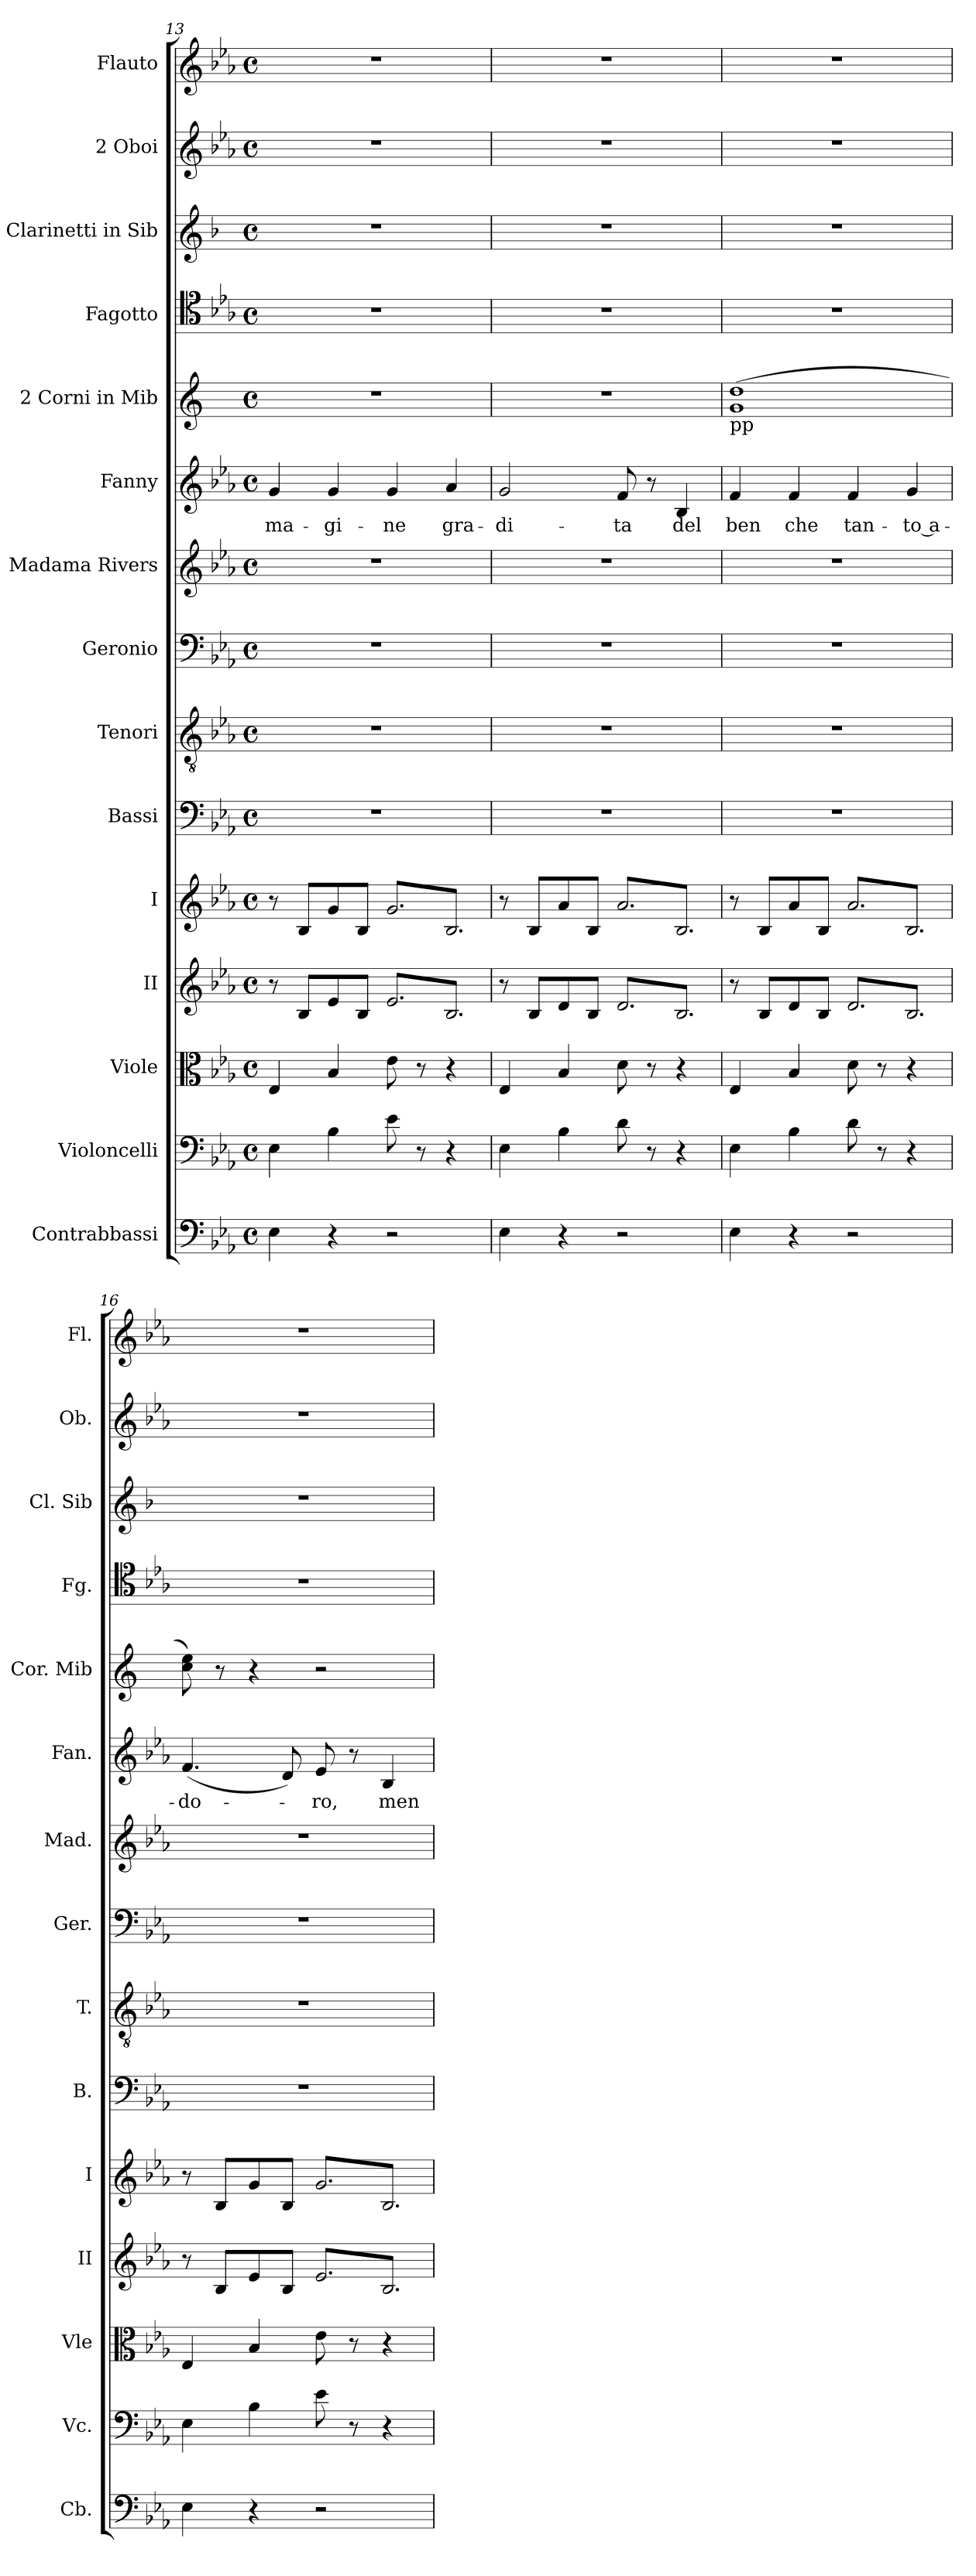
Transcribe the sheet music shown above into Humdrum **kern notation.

**kern	**kern	**kern	**kern	**kern	**kern	**kern	**kern	**kern	**kern	**text	**kern	**kern	**kern	**kern	**kern
*part15	*part14	*part13	*part12	*part11	*part10	*part9	*part8	*part7	*part6	*part6	*part5	*part4	*part3	*part2	*part1
*staff15	*staff14	*staff13	*staff12	*staff11	*staff10	*staff9	*staff8	*staff7	*staff6	*staff6	*staff5	*staff4	*staff3	*staff2	*staff1
*I"Contrabbassi	*I"Violoncelli	*I"Viole	*I"II	*I"I	*I"Bassi	*I"Tenori	*I"Geronio	*I"Madama Rivers	*I"Fanny	*	*I"2 Corni in Mib	*I"Fagotto	*I"2 Clarinetti in Sib	*I"2 Oboi	*I"Flauto
*I'Cb.	*I'Vc.	*I'Vle	*I'II	*I'I	*I'B.	*I'T.	*I'Ger.	*I'Mad.	*I'Fan.	*	*I'Cor. Mib	*I'Fg.	*I'Cl. Sib	*I'Ob.	*I'Fl.
*clefF4	*clefF4	*clefC3	*clefG2	*clefG2	*clefF4	*clefGv2	*clefF4	*clefG2	*clefG2	*	*clefG2	*clefC4	*clefG2	*clefG2	*clefG2
*	*	*	*	*	*	*	*	*	*	*	*	*	*ITrd1c2	*	*
*k[b-e-a-]	*k[b-e-a-]	*k[b-e-a-]	*k[b-e-a-]	*k[b-e-a-]	*k[b-e-a-]	*k[b-e-a-]	*k[b-e-a-]	*k[b-e-a-]	*k[b-e-a-]	*	*k[]	*k[b-e-a-]	*k[b-e-a-]	*k[b-e-a-]	*k[b-e-a-]
*E-:	*E-:	*E-:	*E-:	*E-:	*E-:	*E-:	*E-:	*E-:	*E-:	*	*C:	*E-:	*E-:	*E-:	*E-:
*M4/4	*M4/4	*M4/4	*M4/4	*M4/4	*M4/4	*M4/4	*M4/4	*M4/4	*M4/4	*	*M4/4	*M4/4	*M4/4	*M4/4	*M4/4
*met(c)	*met(c)	*met(c)	*met(c)	*met(c)	*met(c)	*met(c)	*met(c)	*met(c)	*met(c)	*	*met(c)	*met(c)	*met(c)	*met(c)	*met(c)
=13	=13	=13	=13	=13	=13	=13	=13	=13	=13	=13	=13	=13	=13	=13	=13
!	!	!	!	!	!	!	!	!	!	!LO:LY:b	!	!	!	!	!
4E-\	4E-\	4E-/	8r	8r	1r	1r	1r	1r	4g/	-ma-	1r	1r	1r	1r	1r
.	.	.	8B-/L	8B-/L	.	.	.	.	.	.	.	.	.	.	.
!	!	!	!	!	!	!	!	!	!	!LO:LY:b	!	!	!	!	!
4r	4B-\	4B-/	8e-/	8g/	.	.	.	.	4g/	-gi-	.	.	.	.	.
.	.	.	8B-/J	8B-/J	.	.	.	.	.	.	.	.	.	.	.
*	*	*	*Xtuplet	*	*	*	*	*	*	*	*	*	*	*	*
!	!	!	!LO:N:head=open	!	!	!	!	!	!	!	!	!	!	!	!
*	*	*	*	*Xtuplet	*	*	*	*	*	*	*	*	*	*	*
!	!	!	!	!LO:N:head=open	!	!	!	!	!	!LO:LY:b	!	!	!	!	!
2r	8e-\	8e-\	6.e-/L	6.g/L	.	.	.	.	4g/	-ne	.	.	.	.	.
.	8r	8r	.	.	.	.	.	.	.	.	.	.	.	.	.
!	!	!	!LO:N:head=open	!LO:N:head=open	!	!	!	!	!	!LO:LY:b	!	!	!	!	!
.	4r	4r	6.B-/J	6.B-/J	.	.	.	.	4a-/	gra-	.	.	.	.	.
=14	=14	=14	=14	=14	=14	=14	=14	=14	=14	=14	=14	=14	=14	=14	=14
!	!	!	!	!	!	!	!	!	!	!LO:LY:b	!	!	!	!	!
4E-\	4E-\	4E-/	8r	8r	1r	1r	1r	1r	2g/	-di-	1r	1r	1r	1r	1r
.	.	.	8B-/L	8B-/L	.	.	.	.	.	.	.	.	.	.	.
4r	4B-\	4B-/	8d/	8a-/	.	.	.	.	.	.	.	.	.	.	.
.	.	.	8B-/J	8B-/J	.	.	.	.	.	.	.	.	.	.	.
!	!	!	!LO:N:head=open	!LO:N:head=open	!	!	!	!	!	!LO:LY:b	!	!	!	!	!
2r	8d\	8d\	6.d/L	6.a-/L	.	.	.	.	8f/	-ta	.	.	.	.	.
.	8r	8r	.	.	.	.	.	.	8r	.	.	.	.	.	.
!	!	!	!LO:N:head=open	!LO:N:head=open	!	!	!	!	!	!LO:LY:b	!	!	!	!	!
.	4r	4r	6.B-/J	6.B-/J	.	.	.	.	4B-/	del	.	.	.	.	.
=15	=15	=15	=15	=15	=15	=15	=15	=15	=15	=15	=15	=15	=15	=15	=15
!	!	!	!	!	!	!	!	!	!	!	!LO:TX:b:t=pp	!	!	!	!
!	!	!	!	!	!	!	!	!	!	!LO:LY:b	!	!	!	!	!
4E-\	4E-\	4E-/	8r	8r	1r	1r	1r	1r	4f/	ben	(>1g 1dd	1r	1r	1r	1r
.	.	.	8B-/L	8B-/L	.	.	.	.	.	.	.	.	.	.	.
!	!	!	!	!	!	!	!	!	!	!LO:LY:b	!	!	!	!	!
4r	4B-\	4B-/	8d/	8a-/	.	.	.	.	4f/	che	.	.	.	.	.
.	.	.	8B-/J	8B-/J	.	.	.	.	.	.	.	.	.	.	.
!	!	!	!LO:N:head=open	!LO:N:head=open	!	!	!	!	!	!LO:LY:b	!	!	!	!	!
2r	8d\	8d\	6.d/L	6.a-/L	.	.	.	.	4f/	tan-	.	.	.	.	.
.	8r	8r	.	.	.	.	.	.	.	.	.	.	.	.	.
!	!	!	!LO:N:head=open	!LO:N:head=open	!	!	!	!	!	!LO:LY:b	!	!	!	!	!
.	4r	4r	6.B-/J	6.B-/J	.	.	.	.	4g/	-to a-	.	.	.	.	.
=16	=16	=16	=16	=16	=16	=16	=16	=16	=16	=16	=16	=16	=16	=16	=16
!	!	!	!	!	!	!	!	!	!	!LO:LY:b	!	!	!	!	!
4E-\	4E-\	4E-/	8r	8r	1r	1r	1r	1r	(<4.f/	-do-	8cc\ 8ee\)	1r	1r	1r	1r
.	.	.	8B-/L	8B-/L	.	.	.	.	.	.	8r	.	.	.	.
4r	4B-\	4B-/	8e-/	8g/	.	.	.	.	.	.	4r	.	.	.	.
.	.	.	8B-/J	8B-/J	.	.	.	.	8d/)	.	.	.	.	.	.
!	!	!	!LO:N:head=open	!LO:N:head=open	!	!	!	!	!	!LO:LY:b	!	!	!	!	!
2r	8e-\	8e-\	6.e-/L	6.g/L	.	.	.	.	8e-/	-ro,	2r	.	.	.	.
.	8r	8r	.	.	.	.	.	.	8r	.	.	.	.	.	.
!	!	!	!LO:N:head=open	!LO:N:head=open	!	!	!	!	!	!LO:LY:b	!	!	!	!	!
.	4r	4r	6.B-/J	6.B-/J	.	.	.	.	4B-/	men-	.	.	.	.	.
=	=	=	=	=	=	=	=	=	=	=	=	=	=	=	=
*-	*-	*-	*-	*-	*-	*-	*-	*-	*-	*-	*-	*-	*-	*-	*-
